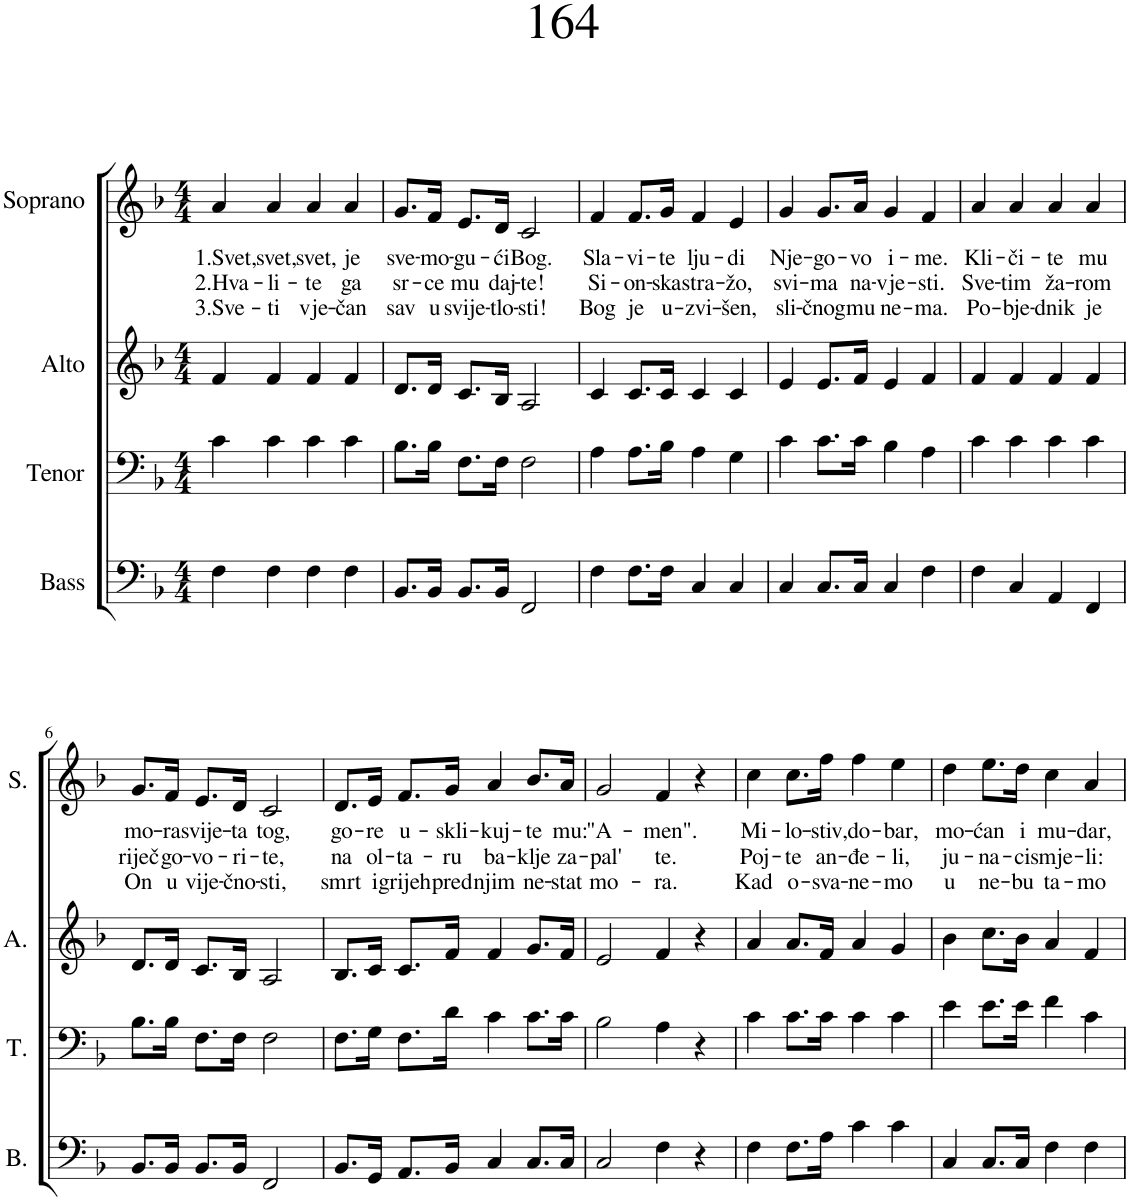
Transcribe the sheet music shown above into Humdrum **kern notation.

**kern	**kern	**kern	**kern	**text	**text	**text
*part4	*part3	*part2	*part1	*part1	*part1	*part1
*staff4	*staff3	*staff2	*staff1	*staff1	*staff1	*staff1
*I"Bass	*I"Tenor	*I"Alto	*I"Soprano	*	*	*
*I'B.	*I'T.	*I'A.	*I'S.	*	*	*
*clefF4	*clefF4	*clefG2	*clefG2	*	*	*
*k[b-]	*k[b-]	*k[b-]	*k[b-]	*	*	*
*M4/4	*M4/4	*M4/4	*M4/4	*	*	*
=1	=1	=1	=1	=1	=1	=1
!	!	!	!	!LO:LY:b	!LO:LY:b	!LO:LY:b
4F\	4c\	4f/	4a/	1.Svet,	2.Hva-	3.Sve-
!	!	!	!	!LO:LY:b	!LO:LY:b	!LO:LY:b
4F\	4c\	4f/	4a/	svet,	-li-	-ti
!	!	!	!	!LO:LY:b	!LO:LY:b	!LO:LY:b
4F\	4c\	4f/	4a/	svet,	-te	vje-
!	!	!	!	!LO:LY:b	!LO:LY:b	!LO:LY:b
4F\	4c\	4f/	4a/	je	ga	-čan
=2	=2	=2	=2	=2	=2	=2
!	!	!	!	!LO:LY:b	!LO:LY:b	!LO:LY:b
8.BB-/L	8.B-\L	8.d/L	8.g/L	sve-	sr-	sav
!	!	!	!	!LO:LY:b	!LO:LY:b	!LO:LY:b
16BB-/Jk	16B-\Jk	16d/Jk	16f/Jk	-mo-	-ce	u
!	!	!	!	!LO:LY:b	!LO:LY:b	!LO:LY:b
8.BB-/L	8.F\L	8.c/L	8.e/L	-gu-	mu	svije-
!	!	!	!	!LO:LY:b	!LO:LY:b	!LO:LY:b
16BB-/Jk	16F\Jk	16B-/Jk	16d/Jk	-ći	daj-	-tlo-
!	!	!	!	!LO:LY:b	!LO:LY:b	!LO:LY:b
2FF/	2F\	2A/	2c/	Bog.	-te!	-sti!
=3	=3	=3	=3	=3	=3	=3
!	!	!	!	!LO:LY:b	!LO:LY:b	!LO:LY:b
4F\	4A\	4c/	4f/	Sla-	Si-	Bog
!	!	!	!	!LO:LY:b	!LO:LY:b	!LO:LY:b
8.F\L	8.A\L	8.c/L	8.f/L	-vi-	-on-	je
!	!	!	!	!LO:LY:b	!LO:LY:b	!LO:LY:b
16F\Jk	16B-\Jk	16c/Jk	16g/Jk	-te	-ska	u-
!	!	!	!	!LO:LY:b	!LO:LY:b	!LO:LY:b
4C/	4A\	4c/	4f/	lju-	stra-	-zvi-
!	!	!	!	!LO:LY:b	!LO:LY:b	!LO:LY:b
4C/	4G\	4c/	4e/	-di	-žo,	-šen,
=4	=4	=4	=4	=4	=4	=4
!	!	!	!	!LO:LY:b	!LO:LY:b	!LO:LY:b
4C/	4c\	4e/	4g/	Nje-	svi-	sli-
!	!	!	!	!LO:LY:b	!LO:LY:b	!LO:LY:b
8.C/L	8.c\L	8.e/L	8.g/L	-go-	-ma	-čnog
!	!	!	!	!LO:LY:b	!LO:LY:b	!LO:LY:b
16C/Jk	16c\Jk	16f/Jk	16a/Jk	-vo	na-	mu
!	!	!	!	!LO:LY:b	!LO:LY:b	!LO:LY:b
4C/	4B-\	4e/	4g/	i-	-vje-	ne-
!	!	!	!	!LO:LY:b	!LO:LY:b	!LO:LY:b
4F\	4A\	4f/	4f/	-me.	-sti.	-ma.
=5	=5	=5	=5	=5	=5	=5
!	!	!	!	!LO:LY:b	!LO:LY:b	!LO:LY:b
4F\	4c\	4f/	4a/	Kli-	Sve-	Po-
!	!	!	!	!LO:LY:b	!LO:LY:b	!LO:LY:b
4C/	4c\	4f/	4a/	-či-	-tim	-bje-
!	!	!	!	!LO:LY:b	!LO:LY:b	!LO:LY:b
4AA/	4c\	4f/	4a/	-te	ža-	-dnik
!	!	!	!	!LO:LY:b	!LO:LY:b	!LO:LY:b
4FF/	4c\	4f/	4a/	mu	-rom	je
!!LO:LB:g=z
=6	=6	=6	=6	=6	=6	=6
!	!	!	!	!LO:LY:b	!LO:LY:b	!LO:LY:b
8.BB-/L	8.B-\L	8.d/L	8.g/L	mo-	riječ	On
!	!	!	!	!LO:LY:b	!LO:LY:b	!LO:LY:b
16BB-/Jk	16B-\Jk	16d/Jk	16f/Jk	-ra	go-	u
!	!	!	!	!LO:LY:b	!LO:LY:b	!LO:LY:b
8.BB-/L	8.F\L	8.c/L	8.e/L	svije-	-vo-	vije-
!	!	!	!	!LO:LY:b	!LO:LY:b	!LO:LY:b
16BB-/Jk	16F\Jk	16B-/Jk	16d/Jk	-ta	-ri-	-čno-
!	!	!	!	!LO:LY:b	!LO:LY:b	!LO:LY:b
2FF/	2F\	2A/	2c/	tog,	-te,	-sti,
=7	=7	=7	=7	=7	=7	=7
!	!	!	!	!LO:LY:b	!LO:LY:b	!LO:LY:b
8.BB-/L	8.F\L	8.B-/L	8.d/L	go-	na	smrt
!	!	!	!	!LO:LY:b	!LO:LY:b	!LO:LY:b
16GG/Jk	16G\Jk	16c/Jk	16e/Jk	-re	ol-	i
!	!	!	!	!LO:LY:b	!LO:LY:b	!LO:LY:b
8.AA/L	8.F\L	8.c/L	8.f/L	u-	-ta-	grijeh
!	!	!	!	!LO:LY:b	!LO:LY:b	!LO:LY:b
16BB-/Jk	16d\Jk	16f/Jk	16g/Jk	-skli-	-ru	pred
!	!	!	!	!LO:LY:b	!LO:LY:b	!LO:LY:b
4C/	4c\	4f/	4a/	-kuj-	ba-	njim
!	!	!	!	!LO:LY:b	!LO:LY:b	!LO:LY:b
8.C/L	8.c\L	8.g/L	8.b-/L	-te	-klje	ne-
!	!	!	!	!LO:LY:b	!LO:LY:b	!LO:LY:b
16C/Jk	16c\Jk	16f/Jk	16a/Jk	mu:	za-	-stat
=8	=8	=8	=8	=8	=8	=8
!	!	!	!	!LO:LY:b	!LO:LY:b	!LO:LY:b
2C/	2B-\	2e/	2g/	"A-	-pal'	mo-
!	!	!	!	!LO:LY:b	!LO:LY:b	!LO:LY:b
4F\	4A\	4f/	4f/	-men".	te.	-ra.
4r	4r	4r	4r	.	.	.
=9	=9	=9	=9	=9	=9	=9
!	!	!	!	!LO:LY:b	!LO:LY:b	!LO:LY:b
4F\	4c\	4a/	4cc\	Mi-	Poj-	Kad
!	!	!	!	!LO:LY:b	!LO:LY:b	!LO:LY:b
8.F\L	8.c\L	8.a/L	8.cc\L	-lo-	-te	o-
!	!	!	!	!LO:LY:b	!LO:LY:b	!LO:LY:b
16A\Jk	16c\Jk	16f/Jk	16ff\Jk	-stiv,	an-	-sva-
!	!	!	!	!LO:LY:b	!LO:LY:b	!LO:LY:b
4c\	4c\	4a/	4ff\	do-	-đe-	-ne-
!	!	!	!	!LO:LY:b	!LO:LY:b	!LO:LY:b
4c\	4c\	4g/	4ee\	-bar,	-li,	-mo
=10	=10	=10	=10	=10	=10	=10
!	!	!	!	!LO:LY:b	!LO:LY:b	!LO:LY:b
4C/	4e\	4b-\	4dd\	mo-	ju-	u
!	!	!	!	!LO:LY:b	!LO:LY:b	!LO:LY:b
8.C/L	8.e\L	8.cc\L	8.ee\L	-ćan	-na-	ne-
!	!	!	!	!LO:LY:b	!LO:LY:b	!LO:LY:b
16C/Jk	16e\Jk	16b-\Jk	16dd\Jk	i	-ci	-bu
!	!	!	!	!LO:LY:b	!LO:LY:b	!LO:LY:b
4F\	4f\	4a/	4cc\	mu-	smje-	ta-
!	!	!	!	!LO:LY:b	!LO:LY:b	!LO:LY:b
4F\	4c\	4f/	4a/	-dar,	-li:	-mo
=	=	=	=	=	=	=
*-	*-	*-	*-	*-	*-	*-
